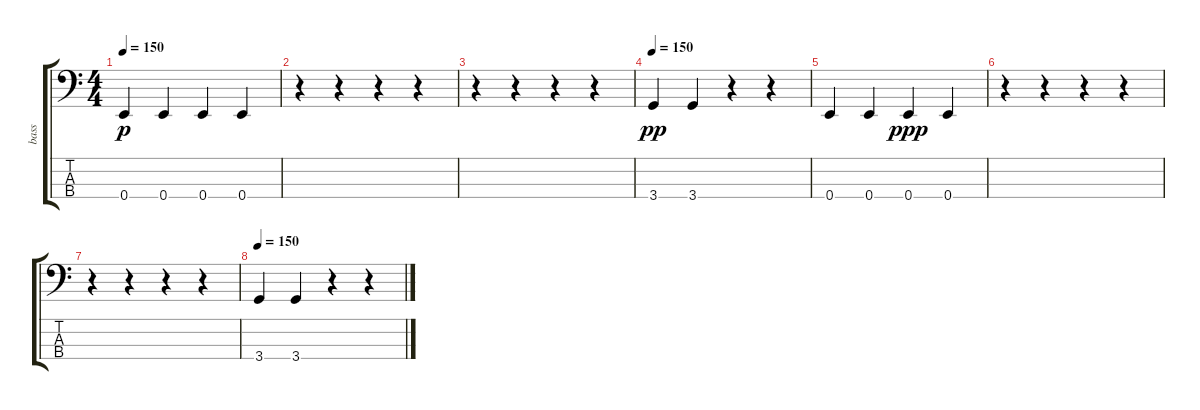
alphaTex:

\track ("bass" "bass") {instrument electricbasspick}
\staff {score tabs}
\tuning (G2 D2 A1 E1) {hide}
\ts (4 4)
\tempo 150
\clef f4
\ks c
0.4.4{dy p} 0.4.4 0.4.4 0.4.4 |
r.4 r.4 r.4 r.4 |
r.4 r.4 r.4 r.4 |
\tempo 150
3.4.4{dy pp} 3.4.4 r.4 r.4 |
0.4.4 0.4.4 0.4.4{dy ppp} 0.4.4 |
r.4 r.4 r.4 r.4 |
r.4 r.4 r.4 r.4 |
\tempo 150
3.4.4 3.4.4 r.4 r.4
